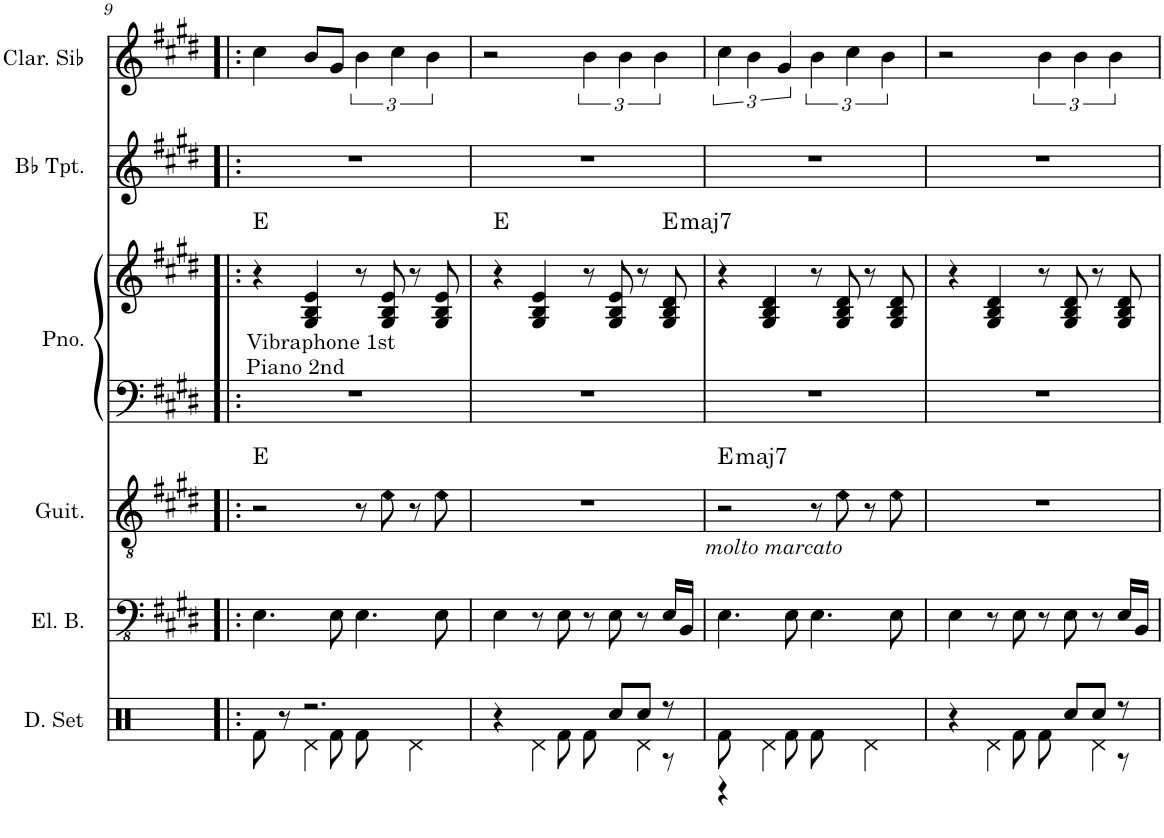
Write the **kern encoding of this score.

**kern	**kern	**harte	**kern	**harte	**kern
*part4	*part3	*part3	*part2	*part2	*part1
*staff4	*staff3	*	*staff2	*	*staff1
*I"Electric Bass	*I"Guitare classique	*	*I"Piano	*	*I"Clarinette en Sib
*I'El. B.	*I'Guit.	*	*I'Pno.	*	*I'Clar. Sib
!!LO:PB:g=z
*clefFv4	*clefGv2	*	*clefG2	*	*clefG2
*	*	*	*	*	*ITrd1c2
*k[f#c#g#d#]	*k[f#c#g#d#]	*	*k[f#c#g#d#]	*	*k[f#c#g#d#]
*M4/4	*M4/4	*	*M4/4	*	*M4/4
=9!|:	=9!|:	=9!|:	=9!|:	=9!|:	=9!|:
!	!	!	!LO:TX:b:t=Vibraphone 1st	!	!
!	!	!	!LO:TX:b:t=Piano 2nd	!	!
4.EE\	2r	E:maj	4r	E:maj	4cc#\
.	.	.	4G#/ 4B/ 4e/	.	8b/L
8EE\	.	.	.	.	8g#/J
4.EE\	8r	.	8r	.	6b\
!	!LO:N:head=diamond	!	!	!	!
.	8e\	.	8G#/ 8B/ 8e/	.	.
.	.	.	.	.	6cc#\
.	8r	.	8r	.	.
.	.	.	.	.	6b\
!	!LO:N:head=diamond	!	!	!	!
8EE\	8e\	.	8G#/ 8B/ 8e/	.	.
=10	=10	=10	=10	=10	=10
4EE\	1r	.	4r	E:maj	2r
8r	.	.	4G#/ 4B/ 4e/	.	.
8EE\	.	.	.	.	.
8r	.	.	8r	.	6b\
8EE\	.	.	8G#/ 8B/ 8e/	.	.
.	.	.	.	.	6b\
8r	.	.	8r	.	.
.	.	.	.	.	6b\
!	!	!	!	!LO:H:kt=maj7	!
16EE/LL	.	.	8G#/ 8B/ 8d#/	E:maj7	.
16BBB/JJ	.	.	.	.	.
=11	=11	=11	=11	=11	=11
!	!LO:TX:b:i:t=molto marcato	!LO:H:kt=maj7	!	!	!
4.EE\	2r	E:maj7	4r	.	6cc#\
.	.	.	.	.	6b\
.	.	.	4G#/ 4B/ 4d#/	.	.
.	.	.	.	.	6g#/
8EE\	.	.	.	.	.
4.EE\	8r	.	8r	.	6b\
!	!LO:N:head=diamond	!	!	!	!
.	8e\	.	8G#/ 8B/ 8d#/	.	.
.	.	.	.	.	6cc#\
.	8r	.	8r	.	.
.	.	.	.	.	6b\
!	!LO:N:head=diamond	!	!	!	!
8EE\	8e\	.	8G#/ 8B/ 8d#/	.	.
=12	=12	=12	=12	=12	=12
4EE\	1r	.	4r	.	2r
8r	.	.	4G#/ 4B/ 4d#/	.	.
8EE\	.	.	.	.	.
8r	.	.	8r	.	6b\
8EE\	.	.	8G#/ 8B/ 8d#/	.	.
.	.	.	.	.	6b\
8r	.	.	8r	.	.
.	.	.	.	.	6b\
16EE/LL	.	.	8G#/ 8B/ 8d#/	.	.
16BBB/JJ	.	.	.	.	.
=	=	=	=	=	=
*-	*-	*-	*-	*-	*-
